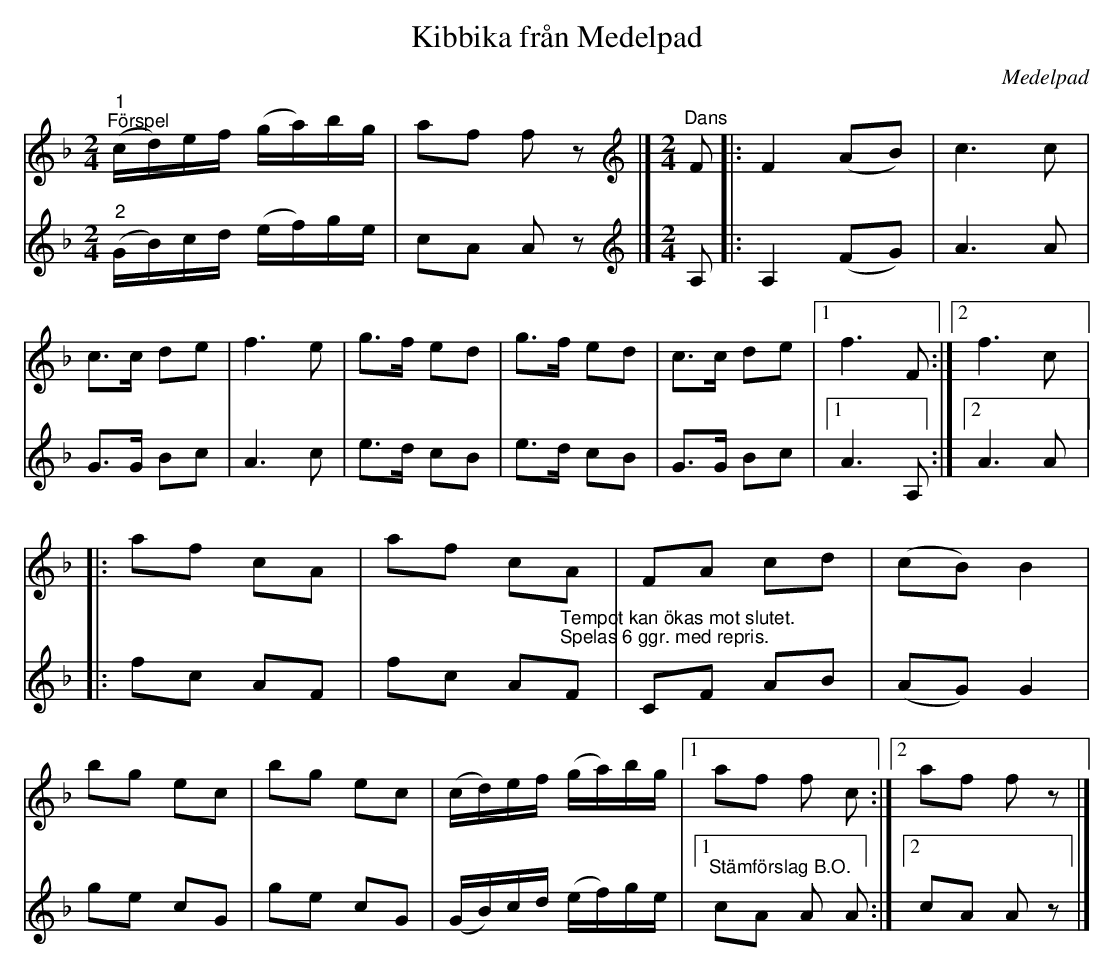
X:1
T:Kibbika från Medelpad
O:Medelpad
L:1/8
M:2/4
K:F
V:1
"^1""^Förspel" (c/d/)e/f/ (g/a/)b/g/ | af f z |][K:F][M:2/4]"^Dans"[K:treble] F |: F2 (AB) | c3 c |
c>c de | f3 e | g>f ed | g>f ed | c>c de |1 f3 F :|2 f3 c |:
 af cA | af cA | FA cd | (cB) B2 |
bg ec | bg ec | (c/d/)e/f/ (g/a/)b/g/ |1 af f c :|2 af f z |]
V:2
"^2" (G/B/)c/d/ (e/f/)g/e/ | cA A z |][K:F][M:2/4][K:treble] A, |: A,2 (FG) | A3 A | G>G Bc |
A3 c | e>d cB | e>d cB | G>G Bc |1 A3 A, :|2 A3 A |:
fc AF | fc A"^Tempot kan ökas mot slutet.""^Spelas 6 ggr. med repris."F | CF AB | (AG) G2 | ge cG |
ge cG | (G/B/)c/d/ (e/f/)g/e/ |1"^Stämförslag B.O." cA A A :|2 cA A z |]
